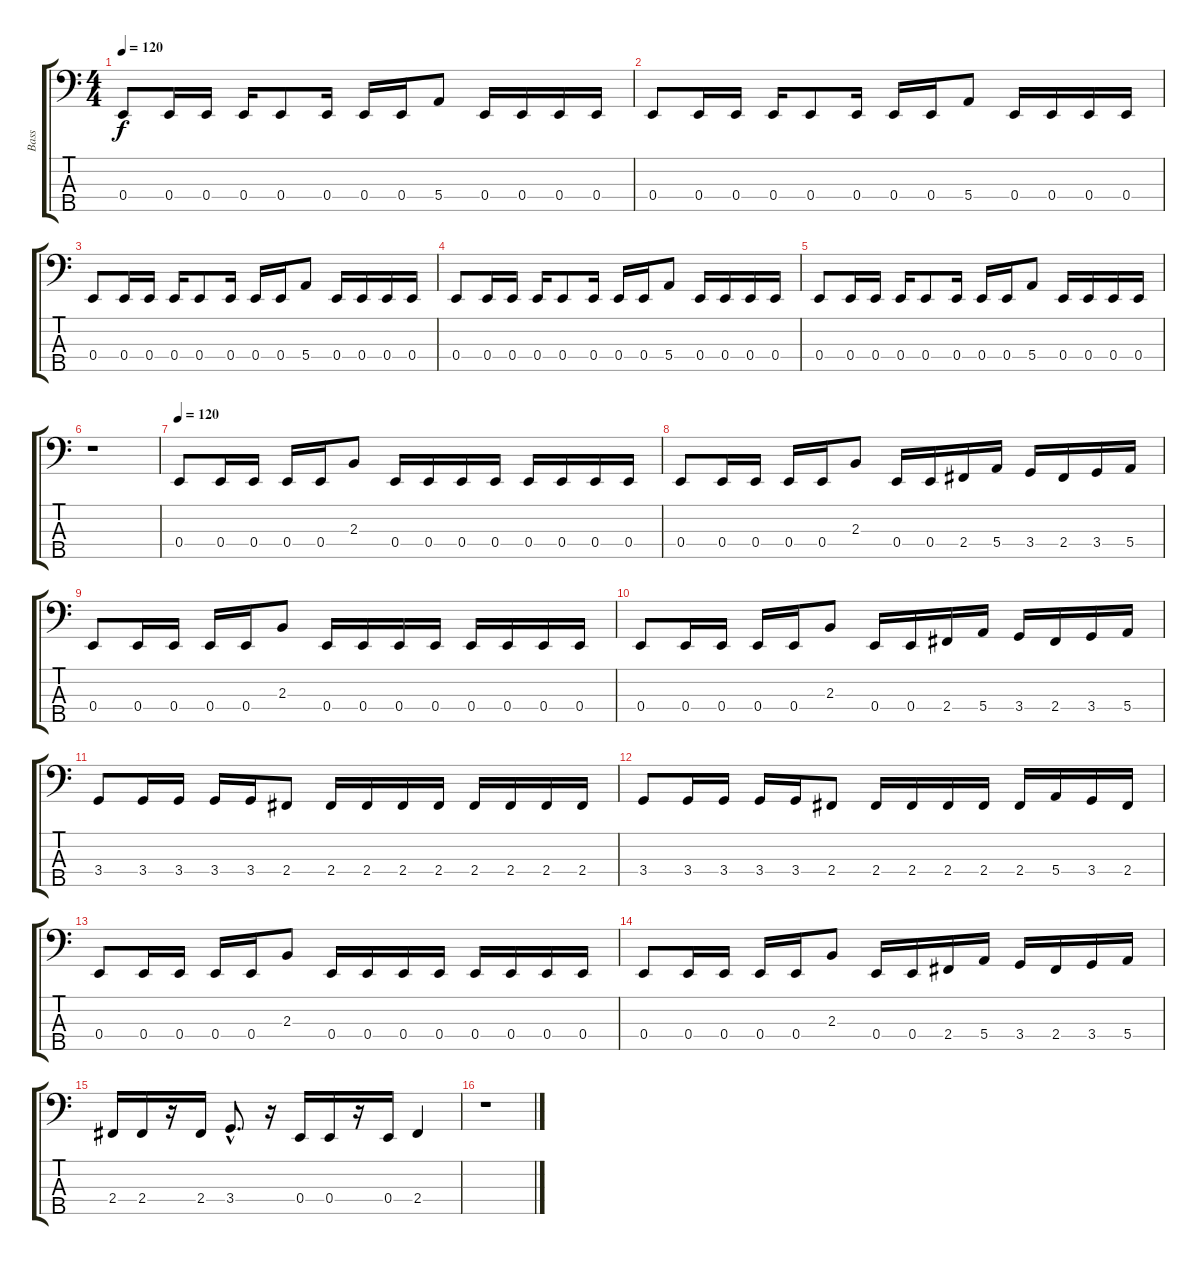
\track ("Bass" "Bass") {instrument electricbassfinger}
\staff {score tabs}
\tuning (G2 D2 A1 E1 B0) {hide}
\ts (4 4)
\tempo 120
\clef f4
\ks c
0.4.8{dy f} 0.4.16 0.4.16 0.4.16 0.4.8 0.4.16 0.4.16 0.4.16 5.4.8 0.4.16 0.4.16 0.4.16 0.4.16 |
0.4.8 0.4.16 0.4.16 0.4.16 0.4.8 0.4.16 0.4.16 0.4.16 5.4.8 0.4.16 0.4.16 0.4.16 0.4.16 |
0.4.8 0.4.16 0.4.16 0.4.16 0.4.8 0.4.16 0.4.16 0.4.16 5.4.8 0.4.16 0.4.16 0.4.16 0.4.16 |
0.4.8 0.4.16 0.4.16 0.4.16 0.4.8 0.4.16 0.4.16 0.4.16 5.4.8 0.4.16 0.4.16 0.4.16 0.4.16 |
0.4.8 0.4.16 0.4.16 0.4.16 0.4.8 0.4.16 0.4.16 0.4.16 5.4.8 0.4.16 0.4.16 0.4.16 0.4.16 |
r.1 |
\tempo 120
0.4.8 0.4.16 0.4.16 0.4.16 0.4.16 2.3.8 0.4.16 0.4.16 0.4.16 0.4.16 0.4.16 0.4.16 0.4.16 0.4.16 |
0.4.8 0.4.16 0.4.16 0.4.16 0.4.16 2.3.8 0.4.16 0.4.16 2.4.16 5.4.16 3.4.16 2.4.16 3.4.16 5.4.16 |
0.4.8 0.4.16 0.4.16 0.4.16 0.4.16 2.3.8 0.4.16 0.4.16 0.4.16 0.4.16 0.4.16 0.4.16 0.4.16 0.4.16 |
0.4.8 0.4.16 0.4.16 0.4.16 0.4.16 2.3.8 0.4.16 0.4.16 2.4.16 5.4.16 3.4.16 2.4.16 3.4.16 5.4.16 |
3.4.8 3.4.16 3.4.16 3.4.16 3.4.16 2.4.8 2.4.16 2.4.16 2.4.16 2.4.16 2.4.16 2.4.16 2.4.16 2.4.16 |
3.4.8 3.4.16 3.4.16 3.4.16 3.4.16 2.4.8 2.4.16 2.4.16 2.4.16 2.4.16 2.4.16 5.4.16 3.4.16 2.4.16 |
0.4.8 0.4.16 0.4.16 0.4.16 0.4.16 2.3.8 0.4.16 0.4.16 0.4.16 0.4.16 0.4.16 0.4.16 0.4.16 0.4.16 |
0.4.8 0.4.16 0.4.16 0.4.16 0.4.16 2.3.8 0.4.16 0.4.16 2.4.16 5.4.16 3.4.16 2.4.16 3.4.16 5.4.16 |
2.4.16 2.4.16 r.16 2.4.16 3.4{hac}.8{d} r.16 0.4.16 0.4.16 r.16 0.4.16 2.4.4 |
r.1
